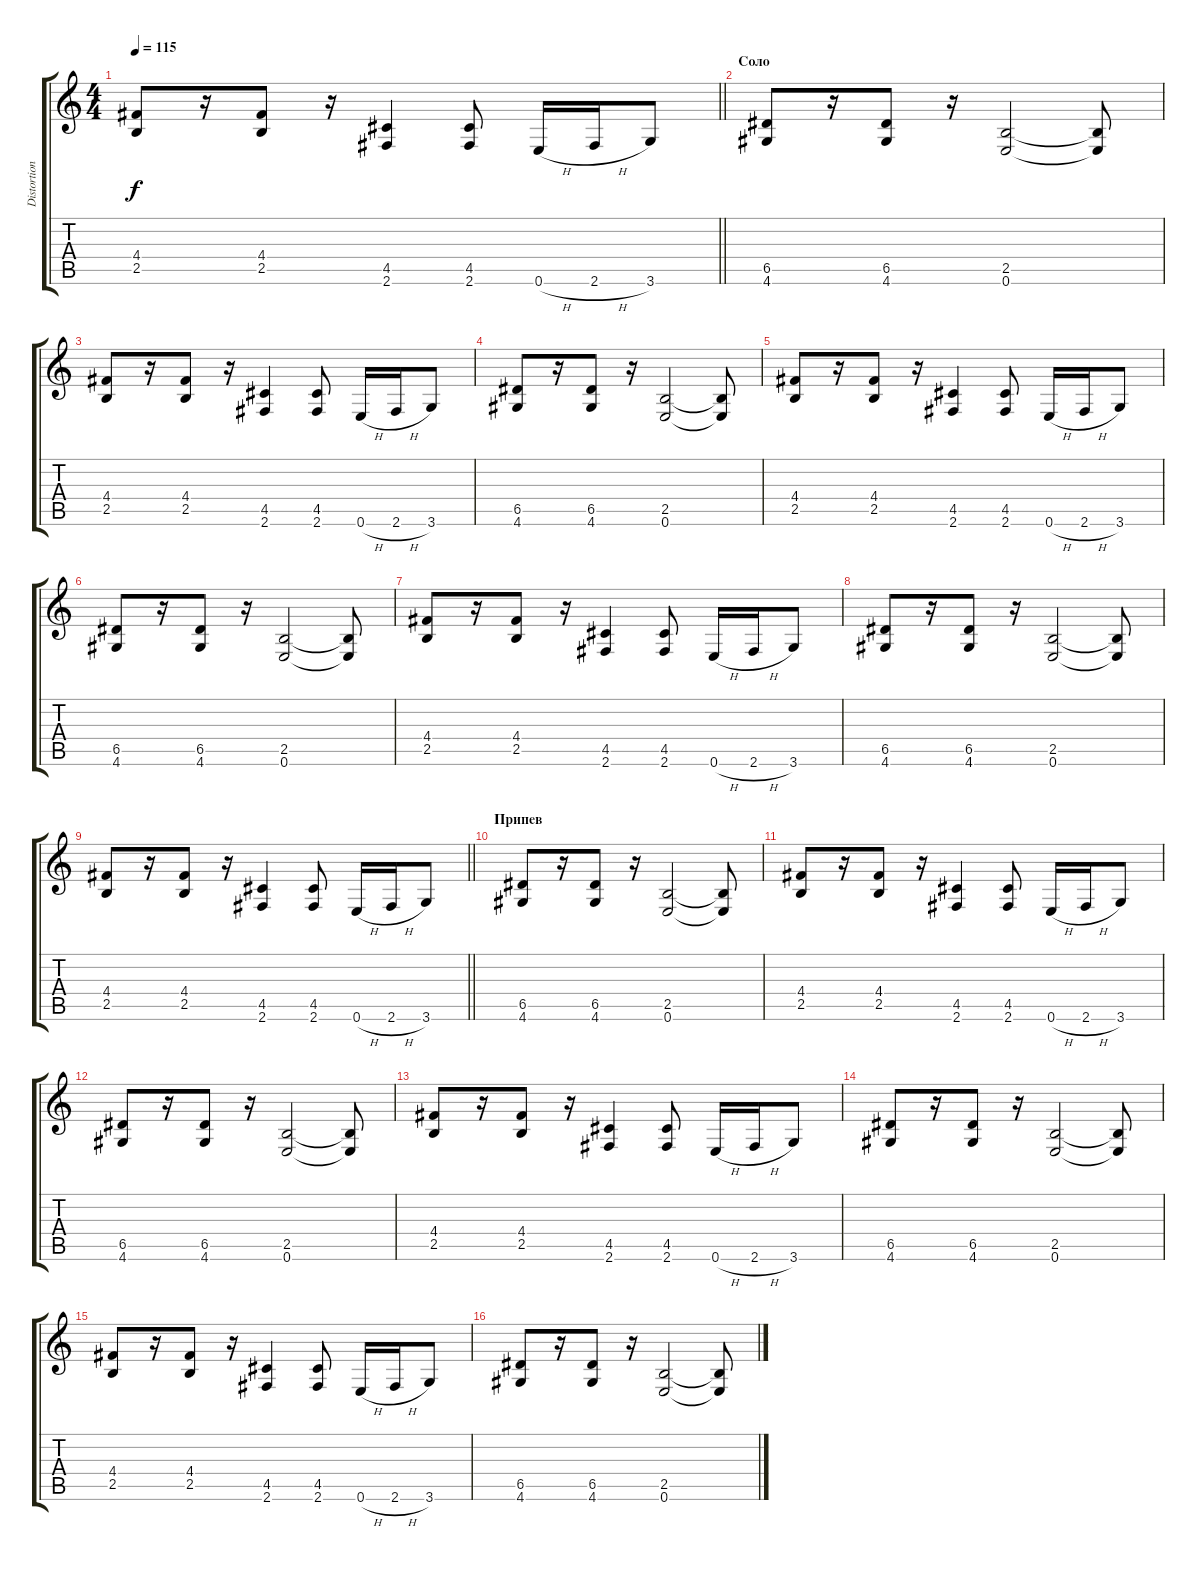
\track ("Distortion" "Distortion") {instrument distortionguitar}
\staff {score tabs}
\tuning (E4 B3 G3 D3 A2 E2) {hide}
\ts (4 4)
\tempo 115
\clef g2
\barLineRight lightlight
\ks c
(4.4 2.5).8{dy f} r.16 (4.4 2.5).8 r.16 (4.5 2.6).4 (4.5 2.6).8 0.6{h}.16 2.6{h}.16 3.6.8 |
\section ("" "Соло")
(6.5 4.6).8 r.16 (6.5 4.6).8 r.16 (2.5 0.6).2 (2.5{t} 0.6{t}).8 |
(4.4 2.5).8 r.16 (4.4 2.5).8 r.16 (4.5 2.6).4 (4.5 2.6).8 0.6{h}.16 2.6{h}.16 3.6.8 |
(6.5 4.6).8 r.16 (6.5 4.6).8 r.16 (2.5 0.6).2 (2.5{t} 0.6{t}).8 |
(4.4 2.5).8 r.16 (4.4 2.5).8 r.16 (4.5 2.6).4 (4.5 2.6).8 0.6{h}.16 2.6{h}.16 3.6.8 |
(6.5 4.6).8 r.16 (6.5 4.6).8 r.16 (2.5 0.6).2 (2.5{t} 0.6{t}).8 |
(4.4 2.5).8 r.16 (4.4 2.5).8 r.16 (4.5 2.6).4 (4.5 2.6).8 0.6{h}.16 2.6{h}.16 3.6.8 |
(6.5 4.6).8 r.16 (6.5 4.6).8 r.16 (2.5 0.6).2 (2.5{t} 0.6{t}).8 |
\barLineRight lightlight
(4.4 2.5).8 r.16 (4.4 2.5).8 r.16 (4.5 2.6).4 (4.5 2.6).8 0.6{h}.16 2.6{h}.16 3.6.8 |
\section ("" "Припев")
(6.5 4.6).8 r.16 (6.5 4.6).8 r.16 (2.5 0.6).2 (2.5{t} 0.6{t}).8 |
(4.4 2.5).8 r.16 (4.4 2.5).8 r.16 (4.5 2.6).4 (4.5 2.6).8 0.6{h}.16 2.6{h}.16 3.6.8 |
(6.5 4.6).8 r.16 (6.5 4.6).8 r.16 (2.5 0.6).2 (2.5{t} 0.6{t}).8 |
(4.4 2.5).8 r.16 (4.4 2.5).8 r.16 (4.5 2.6).4 (4.5 2.6).8 0.6{h}.16 2.6{h}.16 3.6.8 |
(6.5 4.6).8 r.16 (6.5 4.6).8 r.16 (2.5 0.6).2 (2.5{t} 0.6{t}).8 |
(4.4 2.5).8 r.16 (4.4 2.5).8 r.16 (4.5 2.6).4 (4.5 2.6).8 0.6{h}.16 2.6{h}.16 3.6.8 |
(6.5 4.6).8 r.16 (6.5 4.6).8 r.16 (2.5 0.6).2 (2.5{t} 0.6{t}).8
